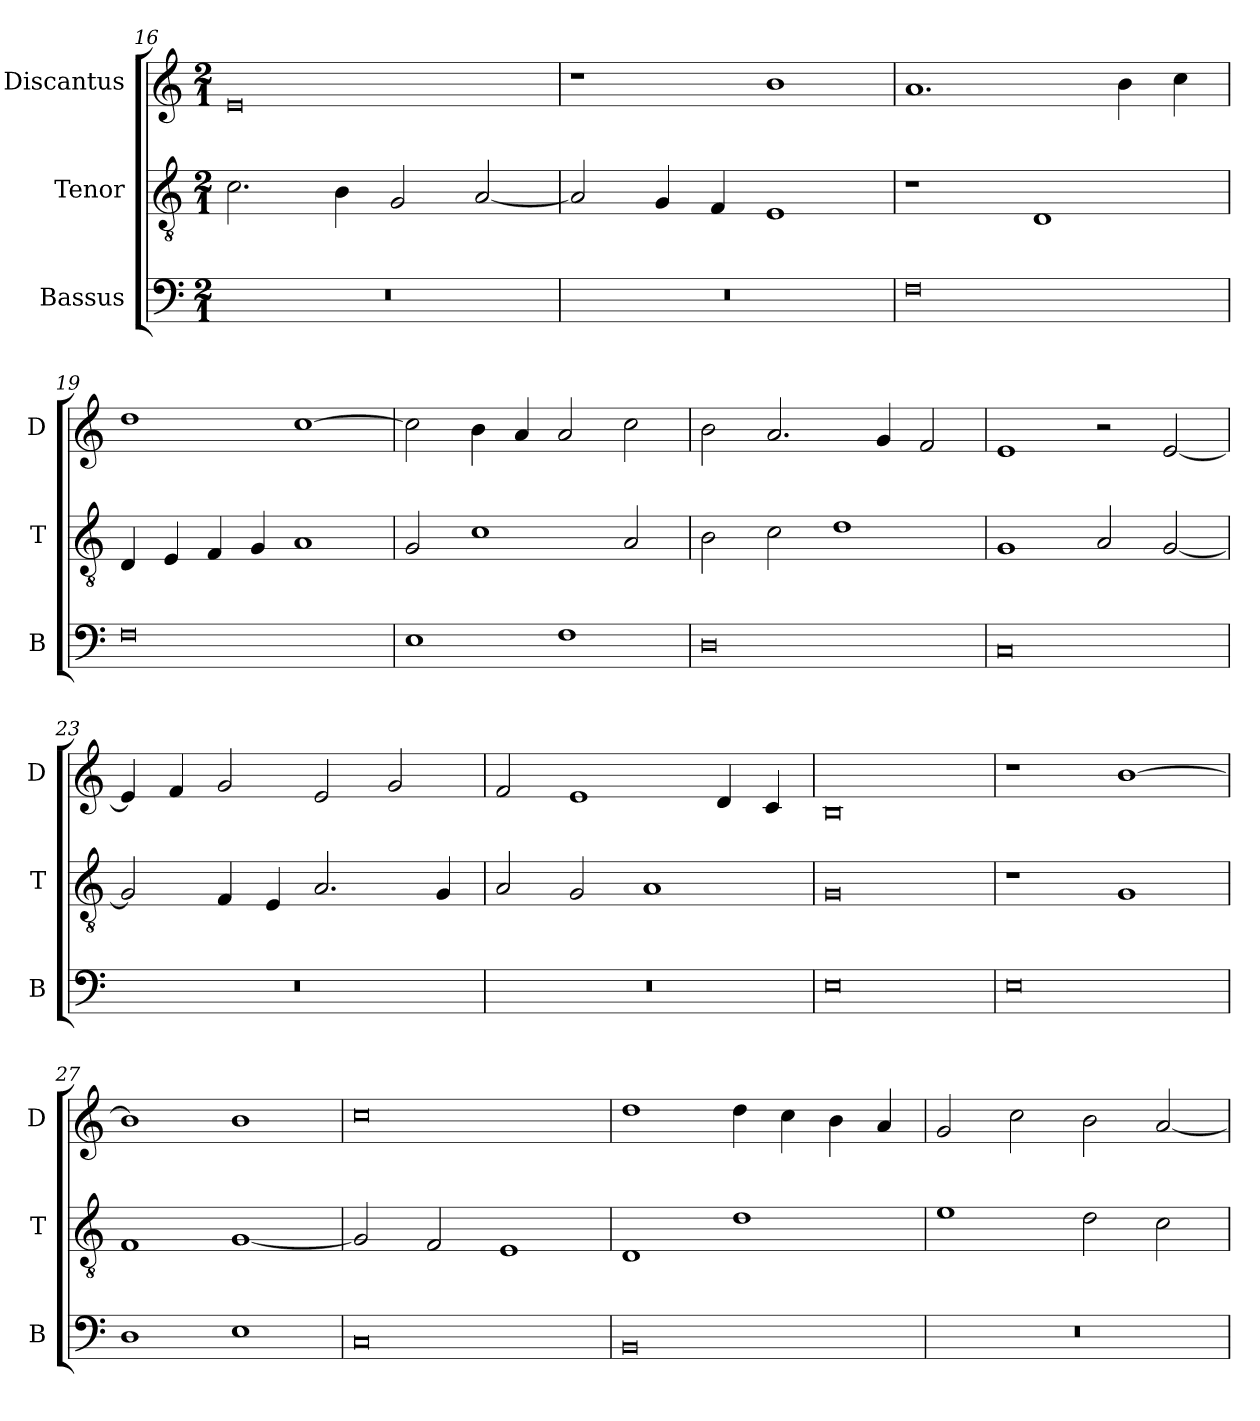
**kern	**kern	**kern
*part3	*part2	*part1
*staff3	*staff2	*staff1
*I"Bassus	*I"Tenor	*I"Discantus
*I'B	*I'T	*I'D
*clefF4	*clefGv2	*clefG2
*k[]	*k[]	*k[]
*M2/1	*M2/1	*M2/1
=16	=16	=16
0r	2.c\	0e
.	4B\	.
.	2G/	.
.	[2A/	.
=17	=17	=17
0r	2A/]	1r
.	4G/	.
.	4F/	.
.	1E	1b
=18	=18	=18
0F	1r	1.a
.	1D	.
.	.	4b\
.	.	4cc\
=19	=19	=19
0F	4D/	1dd
.	4E/	.
.	4F/	.
.	4G/	.
.	1A	[1cc
=20	=20	=20
1E	2G/	2cc\]
.	1c	4b\
.	.	4a/
1F	.	2a/
.	2A/	2cc\
=21	=21	=21
0D	2B\	2b\
.	2c\	2.a/
.	1d	.
.	.	4g/
.	.	2f/
=22	=22	=22
0C	1G	1e
.	2A/	2r
.	[2G/	[2e/
=23	=23	=23
0r	2G/]	4e/]
.	.	4f/
.	4F/	2g/
.	4E/	.
.	2.A/	2e/
.	.	2g/
.	4G/	.
=24	=24	=24
0r	2A/	2f/
.	2G/	1e
.	1A	.
.	.	4d/
.	.	4c/
=25	=25	=25
0E	0G	0B
=26	=26	=26
0E	1r	1r
.	1G	[1b
=27	=27	=27
1D	1F	1b]
1E	[1G	1b
=28	=28	=28
0C	2G/]	0cc
.	2F/	.
.	1E	.
=29	=29	=29
0BB	1D	1dd
.	1d	4dd\
.	.	4cc\
.	.	4b\
.	.	4a/
=30	=30	=30
0r	1e	2g/
.	.	2cc\
.	2d\	2b\
.	2c\	[2a/
=	=	=
*-	*-	*-
